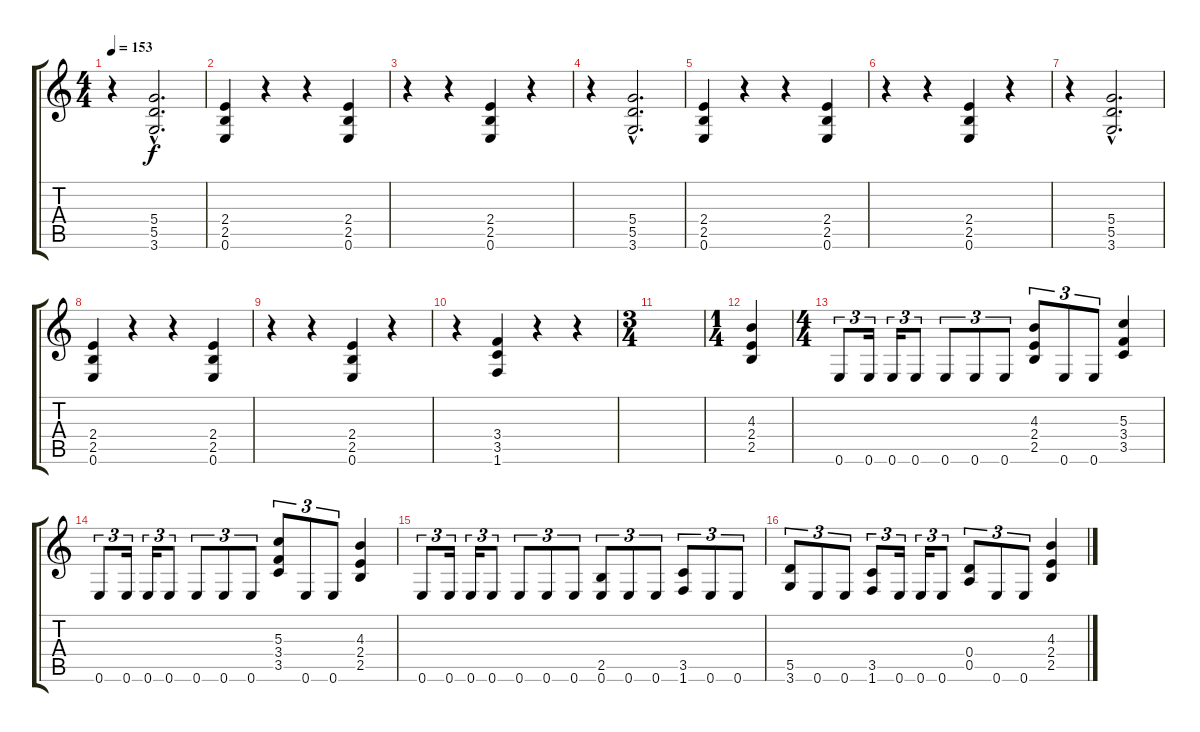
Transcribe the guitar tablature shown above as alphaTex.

\track "" {instrument overdrivenguitar}
\staff {score tabs}
\tuning (E4 B3 G3 D3 A2 E2) {hide}
\ts (4 4)
\tempo 153
\clef g2
\ks c
r.4{dy f} (5.4{hac} 5.5{hac} 3.6{hac}).2{d} |
(2.4 2.5 0.6).4 r.4 r.4 (2.4 2.5 0.6).4 |
r.4 r.4 (2.4 2.5 0.6).4 r.4 |
r.4 (5.4{hac} 5.5{hac} 3.6{hac}).2{d} |
(2.4 2.5 0.6).4 r.4 r.4 (2.4 2.5 0.6).4 |
r.4 r.4 (2.4 2.5 0.6).4 r.4 |
r.4 (5.4{hac} 5.5{hac} 3.6{hac}).2{d} |
(2.4 2.5 0.6).4 r.4 r.4 (2.4 2.5 0.6).4 |
r.4 r.4 (2.4 2.5 0.6).4 r.4 |
r.4 (3.4 3.5 1.6).4 r.4 r.4 |
\ts (3 4)
\section ("" "")
|
\ts (1 4)
(4.3 2.4 2.5).4 |
\ts (4 4)
0.6.8{tu (3 2)} 0.6.16{tu (3 2)} 0.6.16{tu (3 2)} 0.6.8{tu (3 2)} 0.6.8{tu (3 2)} 0.6.8{tu (3 2)} 0.6.8{tu (3 2)} (4.3 2.4 2.5).8{tu (3 2)} 0.6.8{tu (3 2)} 0.6.8{tu (3 2)} (5.3 3.4 3.5).4 |
0.6.8{tu (3 2)} 0.6.16{tu (3 2)} 0.6.16{tu (3 2)} 0.6.8{tu (3 2)} 0.6.8{tu (3 2)} 0.6.8{tu (3 2)} 0.6.8{tu (3 2)} (5.3 3.4 3.5).8{tu (3 2)} 0.6.8{tu (3 2)} 0.6.8{tu (3 2)} (4.3 2.4 2.5).4 |
0.6.8{tu (3 2)} 0.6.16{tu (3 2)} 0.6.16{tu (3 2)} 0.6.8{tu (3 2)} 0.6.8{tu (3 2)} 0.6.8{tu (3 2)} 0.6.8{tu (3 2)} (2.5 0.6).8{tu (3 2)} 0.6.8{tu (3 2)} 0.6.8{tu (3 2)} (3.5 1.6).8{tu (3 2)} 0.6.8{tu (3 2)} 0.6.8{tu (3 2)} |
(5.5 3.6).8{tu (3 2)} 0.6.8{tu (3 2)} 0.6.8{tu (3 2)} (3.5 1.6).8{tu (3 2)} 0.6.16{tu (3 2)} 0.6.16{tu (3 2)} 0.6.8{tu (3 2)} (0.4 0.5).8{tu (3 2)} 0.6.8{tu (3 2)} 0.6.8{tu (3 2)} (4.3 2.4 2.5).4
